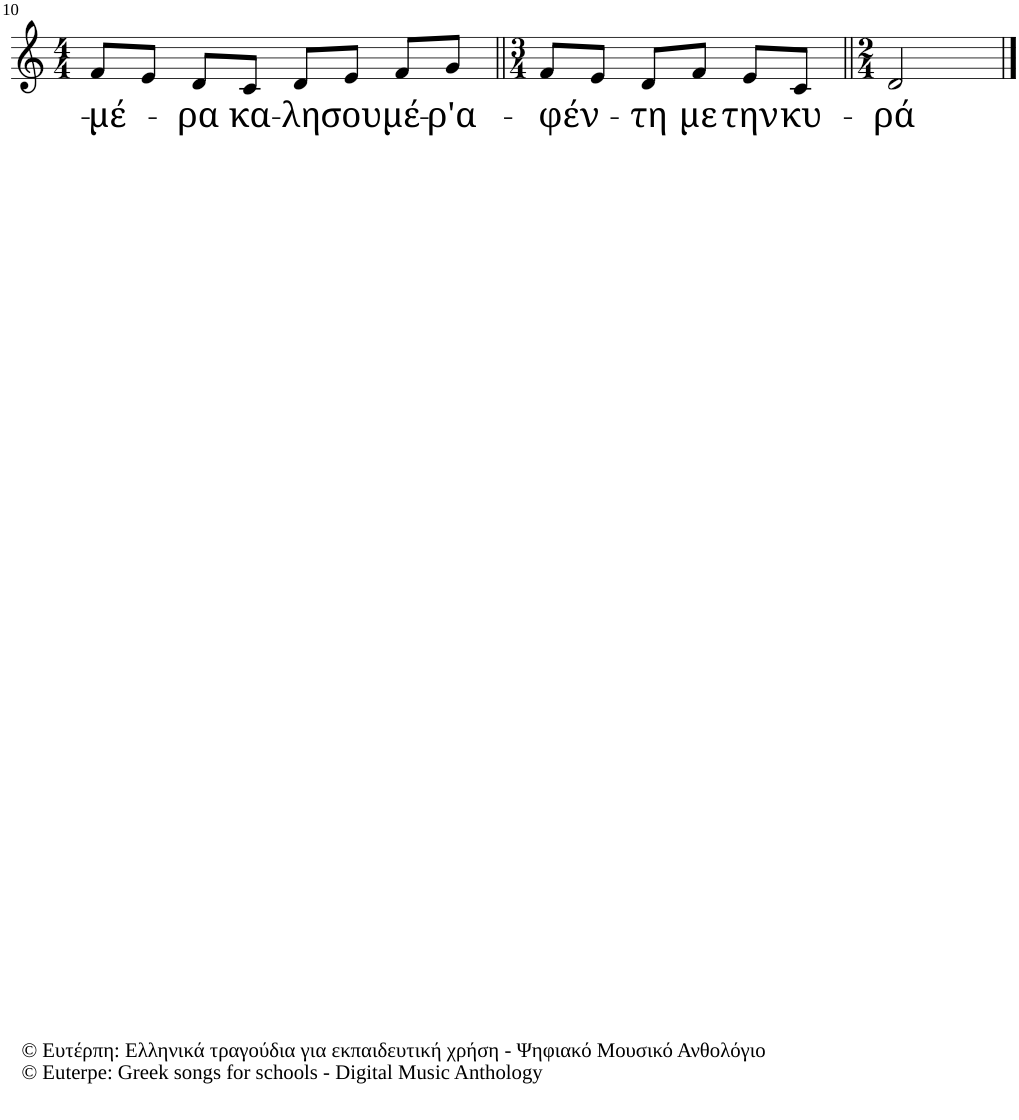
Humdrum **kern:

**kern	**text
*part1	*part1
*staff1	*staff1
!!LO:PB:g=z
*clefG2	*
*k[]	*
*M4/4	*
=10	=10
!	!LO:LY:b
8f/L	-μέ-
8e/J	.
!	!LO:LY:b
8d/L	-ρα
!	!LO:LY:b
8c/J	κα-
!	!LO:LY:b
8d/L	-λη
!	!LO:LY:b
8e/J	σου
!	!LO:LY:b
8f/L	μέ-
!LO:TX:b:t=© Ευτέρπη&colon; Ελληνικά τραγούδια για εκπαιδευτική χρήση ‐ Ψηφιακό Μουσικό Ανθολόγιο	!
!LO:TX:b:t=© Euterpe&colon; Greek songs for schools ‐ Digital Music Anthology	!
!	!LO:LY:b
8g/J	-ρ'α-
=11||	=11||
*M3/4	*
!	!LO:LY:b
8f/L	-φέν-
8e/J	.
!	!LO:LY:b
8d/L	-τη
!	!LO:LY:b
8f/J	με
!	!LO:LY:b
8e/L	την
!	!LO:LY:b
8c/J	κυ-
=12||	=12||
*M2/4	*
!	!LO:LY:b
2d/	-ρά
==	==
*-	*-
